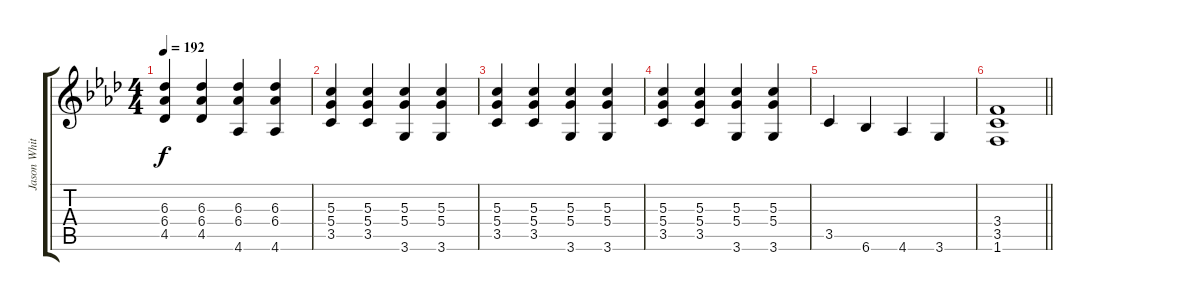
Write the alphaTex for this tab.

\track ("Jason White (Lead Guitar)" "Jason Whit") {instrument distortionguitar}
\staff {score tabs}
\tuning (E4 B3 G3 D3 A2 E2) {hide}
\ts (4 4)
\tempo 192
\clef g2
\ks ab
(6.3 6.4 4.5).4{dy f} (6.3 6.4 4.5).4 (6.3 6.4 4.6).4 (6.3 6.4 4.6).4 |
(5.3 5.4 3.5).4 (5.3 5.4 3.5).4 (5.3 5.4 3.6).4 (5.3 5.4 3.6).4 |
(5.3 5.4 3.5).4 (5.3 5.4 3.5).4 (5.3 5.4 3.6).4 (5.3 5.4 3.6).4 |
(5.3 5.4 3.5).4 (5.3 5.4 3.5).4 (5.3 5.4 3.6).4 (5.3 5.4 3.6).4 |
3.5.4 6.6.4 4.6.4 3.6.4 |
\barLineRight lightlight
(3.4 3.5 1.6).1{instrument gunshot}
